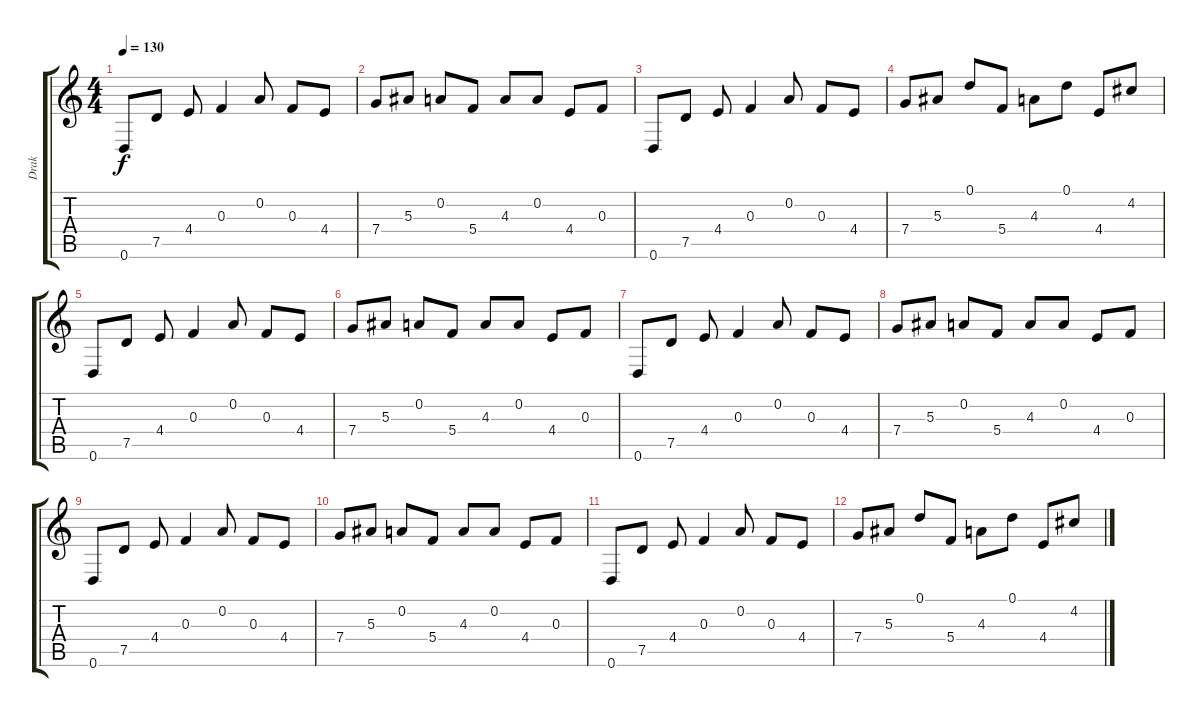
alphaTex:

\track ("Drak " "Drak ") {instrument acousticguitarsteel}
\staff {score tabs}
\tuning (D4 A3 F3 C3 G2 D2) {hide}
\ts (4 4)
\tempo 130
\clef g2
\ks c
0.6.8{dy f} 7.5.8 4.4.8 0.3.4 0.2.8 0.3.8 4.4.8 |
7.4.8 5.3.8 0.2.8 5.4.8 4.3.8 0.2.8 4.4.8 0.3.8 |
0.6.8 7.5.8 4.4.8 0.3.4 0.2.8 0.3.8 4.4.8 |
7.4.8 5.3.8 0.1.8 5.4.8 4.3.8 0.1.8 4.4.8 4.2.8 |
0.6.8 7.5.8 4.4.8 0.3.4 0.2.8 0.3.8 4.4.8 |
7.4.8 5.3.8 0.2.8 5.4.8 4.3.8 0.2.8 4.4.8 0.3.8 |
0.6.8 7.5.8 4.4.8 0.3.4 0.2.8 0.3.8 4.4.8 |
7.4.8 5.3.8 0.2.8 5.4.8 4.3.8 0.2.8 4.4.8 0.3.8 |
0.6.8 7.5.8 4.4.8 0.3.4 0.2.8 0.3.8 4.4.8 |
7.4.8 5.3.8 0.2.8 5.4.8 4.3.8 0.2.8 4.4.8 0.3.8 |
0.6.8 7.5.8 4.4.8 0.3.4 0.2.8 0.3.8 4.4.8 |
7.4.8 5.3.8 0.1.8 5.4.8 4.3.8 0.1.8 4.4.8 4.2.8
